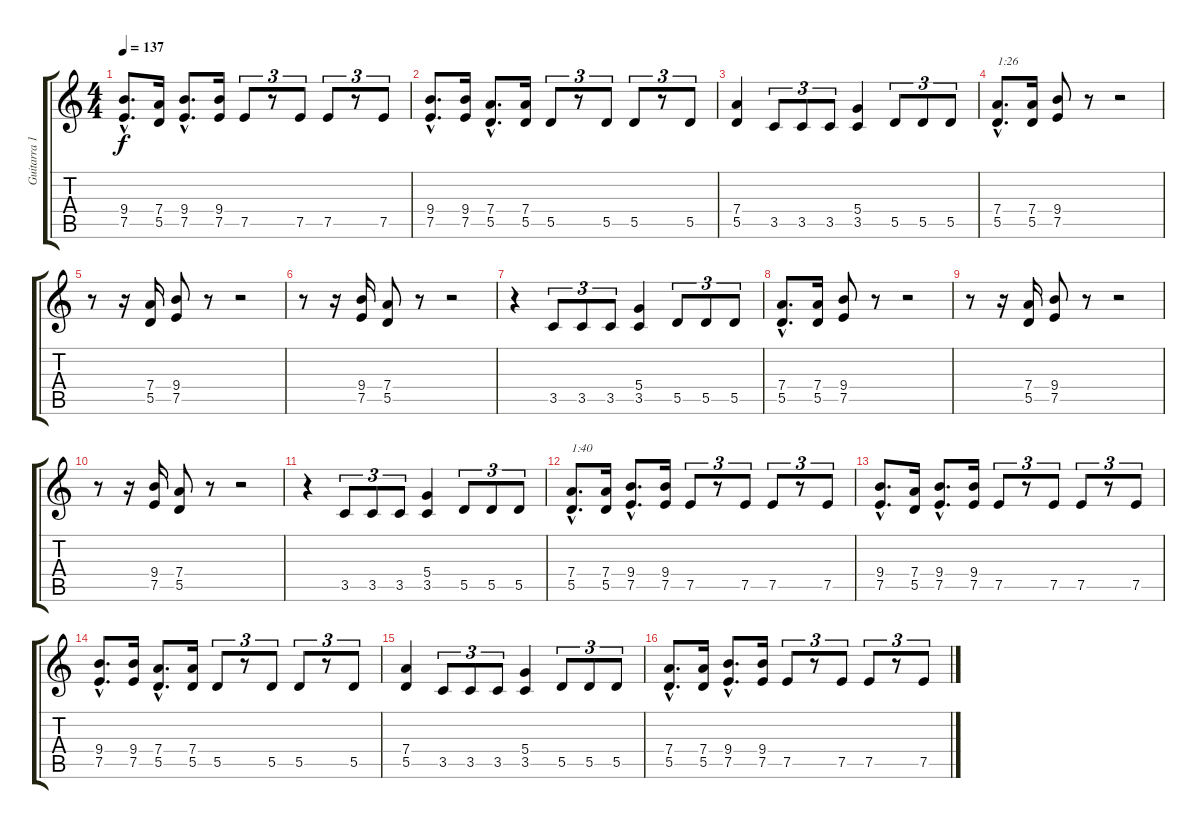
\track ("Guitarra 1" "Guitarra 1") {instrument distortionguitar}
\staff {score tabs}
\tuning (E4 B3 G3 D3 A2 E2) {hide}
\ts (4 4)
\tempo 137
\clef g2
\ks c
(9.4{hac} 7.5{hac}).8{d dy f} (7.4 5.5).16 (9.4{hac} 7.5{hac}).8{d} (9.4 7.5).16 7.5.8{tu (3 2)} r.8{tu (3 2)} 7.5.8{tu (3 2)} 7.5.8{tu (3 2)} r.8{tu (3 2)} 7.5.8{tu (3 2)} |
(9.4{hac} 7.5{hac}).8{d} (9.4 7.5).16 (7.4{hac} 5.5{hac}).8{d} (7.4 5.5).16 5.5.8{tu (3 2)} r.8{tu (3 2)} 5.5.8{tu (3 2)} 5.5.8{tu (3 2)} r.8{tu (3 2)} 5.5.8{tu (3 2)} |
(7.4 5.5).4 3.5.8{tu (3 2)} 3.5.8{tu (3 2)} 3.5.8{tu (3 2)} (5.4 3.5).4 5.5.8{tu (3 2)} 5.5.8{tu (3 2)} 5.5.8{tu (3 2)} |
(7.4{hac} 5.5{hac}).8{d txt "1:26"} (7.4 5.5).16 (9.4 7.5).8 r.8 r.2 |
r.8 r.16 (7.4 5.5).16 (9.4 7.5).8 r.8 r.2 |
r.8 r.16 (9.4 7.5).16 (7.4 5.5).8 r.8 r.2 |
r.4 3.5.8{tu (3 2)} 3.5.8{tu (3 2)} 3.5.8{tu (3 2)} (5.4 3.5).4 5.5.8{tu (3 2)} 5.5.8{tu (3 2)} 5.5.8{tu (3 2)} |
(7.4{hac} 5.5{hac}).8{d} (7.4 5.5).16 (9.4 7.5).8 r.8 r.2 |
r.8 r.16 (7.4 5.5).16 (9.4 7.5).8 r.8 r.2 |
r.8 r.16 (9.4 7.5).16 (7.4 5.5).8 r.8 r.2 |
r.4 3.5.8{tu (3 2)} 3.5.8{tu (3 2)} 3.5.8{tu (3 2)} (5.4 3.5).4 5.5.8{tu (3 2)} 5.5.8{tu (3 2)} 5.5.8{tu (3 2)} |
(7.4{hac} 5.5{hac}).8{d txt "1:40"} (7.4 5.5).16 (9.4{hac} 7.5{hac}).8{d} (9.4 7.5).16 7.5.8{tu (3 2)} r.8{tu (3 2)} 7.5.8{tu (3 2)} 7.5.8{tu (3 2)} r.8{tu (3 2)} 7.5.8{tu (3 2)} |
(9.4{hac} 7.5{hac}).8{d} (7.4 5.5).16 (9.4{hac} 7.5{hac}).8{d} (9.4 7.5).16 7.5.8{tu (3 2)} r.8{tu (3 2)} 7.5.8{tu (3 2)} 7.5.8{tu (3 2)} r.8{tu (3 2)} 7.5.8{tu (3 2)} |
(9.4{hac} 7.5{hac}).8{d} (9.4 7.5).16 (7.4{hac} 5.5{hac}).8{d} (7.4 5.5).16 5.5.8{tu (3 2)} r.8{tu (3 2)} 5.5.8{tu (3 2)} 5.5.8{tu (3 2)} r.8{tu (3 2)} 5.5.8{tu (3 2)} |
(7.4 5.5).4 3.5.8{tu (3 2)} 3.5.8{tu (3 2)} 3.5.8{tu (3 2)} (5.4 3.5).4 5.5.8{tu (3 2)} 5.5.8{tu (3 2)} 5.5.8{tu (3 2)} |
(7.4{hac} 5.5{hac}).8{d} (7.4 5.5).16 (9.4{hac} 7.5{hac}).8{d} (9.4 7.5).16 7.5.8{tu (3 2)} r.8{tu (3 2)} 7.5.8{tu (3 2)} 7.5.8{tu (3 2)} r.8{tu (3 2)} 7.5.8{tu (3 2)}
